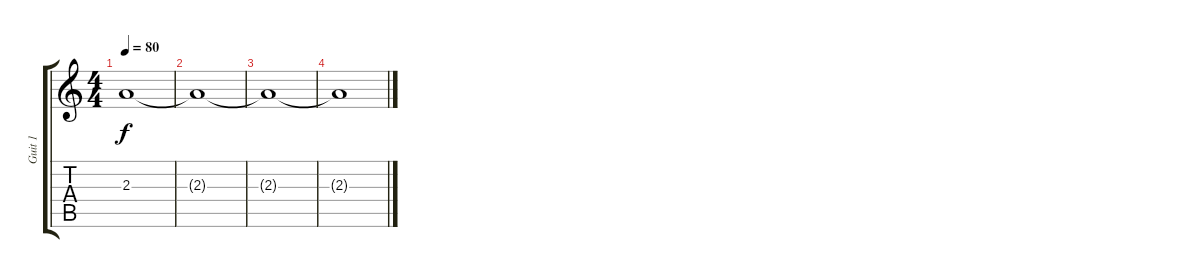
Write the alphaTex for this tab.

\track ("Guit 1" "Guit 1") {instrument electricguitarjazz}
\staff {score tabs}
\tuning (E4 B3 G3 D3 A2 D2) {hide}
\ts (4 4)
\tempo 80
\clef g2
\ks c
2.3{t}.1{dy f} |
2.3{t}.1 |
2.3{t}.1 |
2.3{t}.1
